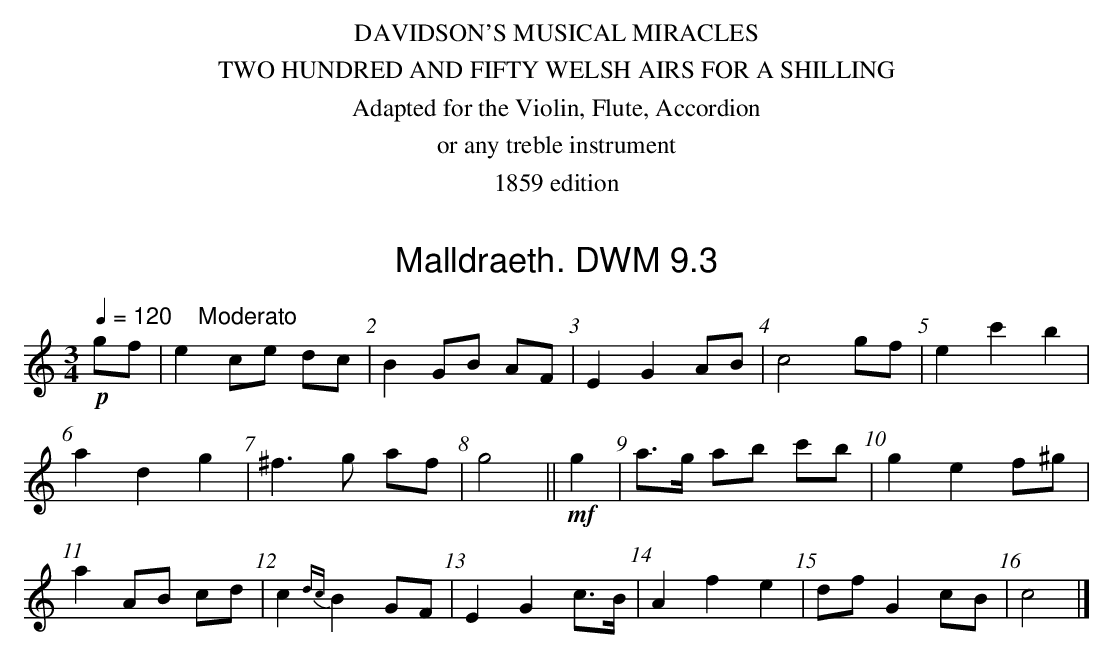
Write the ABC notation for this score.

X:1
T:Malldraeth. DWM 9.3
M:3/4
L:1/8
Q:1/4=120 "    Moderato"
K:C
!p!gf|e2 ce dc|B2 GB AF|E2G2 AB|c4 gf|e2c'2b2|
a2d2g2|^f3g af|g4||!mf!g2|a>g ab c'b|g2e2 f^g|
a2 AB cd|c2 {dc}B2 GF|E2G2 c>B|A2f2e2|df G2 cB|c4|]
